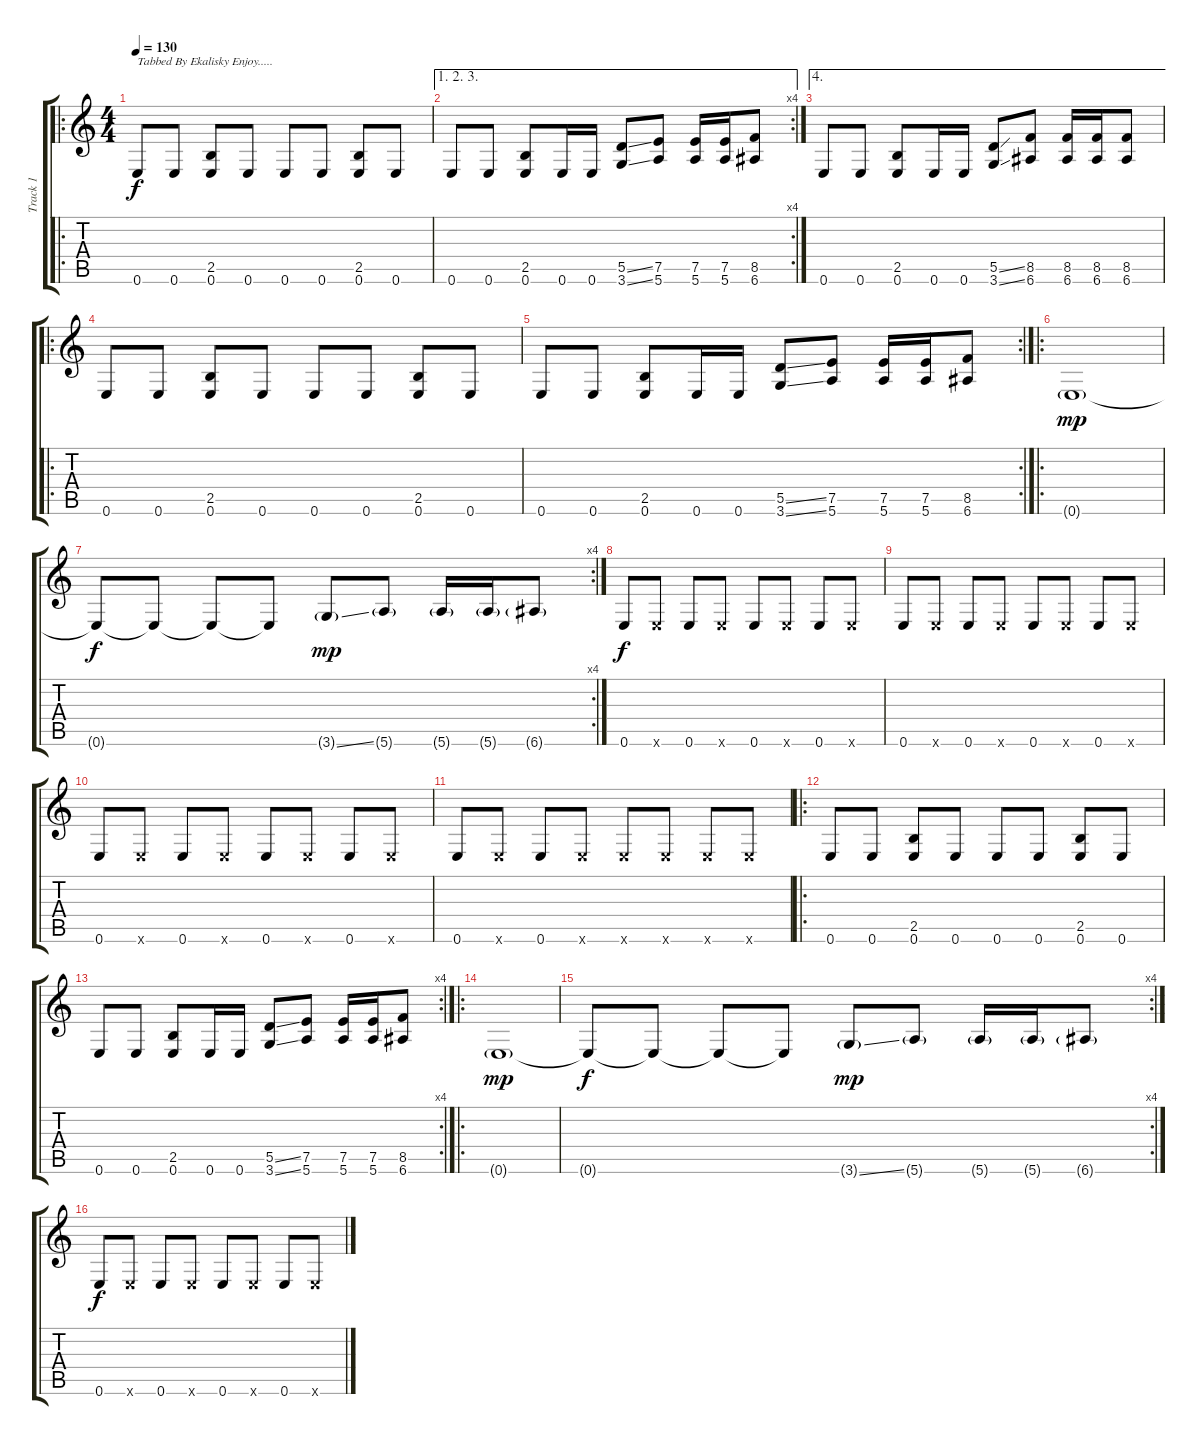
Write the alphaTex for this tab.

\track ("Track 1" "Track 1") {instrument distortionguitar}
\staff {score tabs}
\tuning (E4 B3 G3 D3 A2 E2) {hide}
\ro
\ts (4 4)
\tempo 130
\clef g2
\ks c
0.6.8{txt "Tabbed By Ekalisky Enjoy....." dy f instrument distortionguitar} 0.6.8 (2.5 0.6).8 0.6.8 0.6.8 0.6.8 (2.5 0.6).8 0.6.8 |
\ae (1 2 3)
\rc 4
0.6.8 0.6.8 (2.5 0.6).8 0.6.16 0.6.16 (5.5{ss} 3.6{ss}).8 (7.5 5.6).8 (7.5 5.6).16 (7.5 5.6).16 (8.5 6.6).8 |
\ae 4
0.6.8 0.6.8 (2.5 0.6).8 0.6.16 0.6.16 (5.5{ss} 3.6{ss}).8 (8.5 6.6).8 (8.5 6.6).16 (8.5 6.6).16 (8.5 6.6).8 |
\ro
0.6.8 0.6.8 (2.5 0.6).8 0.6.8 0.6.8 0.6.8 (2.5 0.6).8 0.6.8 |
\rc 2
0.6.8 0.6.8 (2.5 0.6).8 0.6.16 0.6.16 (5.5{ss} 3.6{ss}).8 (7.5 5.6).8 (7.5 5.6).16 (7.5 5.6).16 (8.5 6.6).8 |
\ro
0.6{g}.1{dy mp} |
\rc 4
0.6{t}.8{dy f} 0.6{t}.8 0.6{t}.8 0.6{t}.8 3.6{ss g}.8{dy mp} 5.6{g}.8 5.6{g}.16 5.6{g}.16 6.6{g}.8 |
0.6.8{dy f} 0.6{x}.8 0.6.8 0.6{x}.8 0.6.8 0.6{x}.8 0.6.8 0.6{x}.8 |
0.6.8 0.6{x}.8 0.6.8 0.6{x}.8 0.6.8 0.6{x}.8 0.6.8 0.6{x}.8 |
0.6.8 0.6{x}.8 0.6.8 0.6{x}.8 0.6.8 0.6{x}.8 0.6.8 0.6{x}.8 |
0.6.8 0.6{x}.8 0.6.8 0.6{x}.8 0.6{x}.8 0.6{x}.8 0.6{x}.8 0.6{x}.8 |
\ro
0.6.8 0.6.8 (2.5 0.6).8 0.6.8 0.6.8 0.6.8 (2.5 0.6).8 0.6.8 |
\rc 4
0.6.8 0.6.8 (2.5 0.6).8 0.6.16 0.6.16 (5.5{ss} 3.6{ss}).8 (7.5 5.6).8 (7.5 5.6).16 (7.5 5.6).16 (8.5 6.6).8 |
\ro
0.6{g}.1{dy mp} |
\rc 4
0.6{t}.8{dy f} 0.6{t}.8 0.6{t}.8 0.6{t}.8 3.6{ss g}.8{dy mp} 5.6{g}.8 5.6{g}.16 5.6{g}.16 6.6{g}.8 |
0.6.8{dy f} 0.6{x}.8 0.6.8 0.6{x}.8 0.6.8 0.6{x}.8 0.6.8 0.6{x}.8
